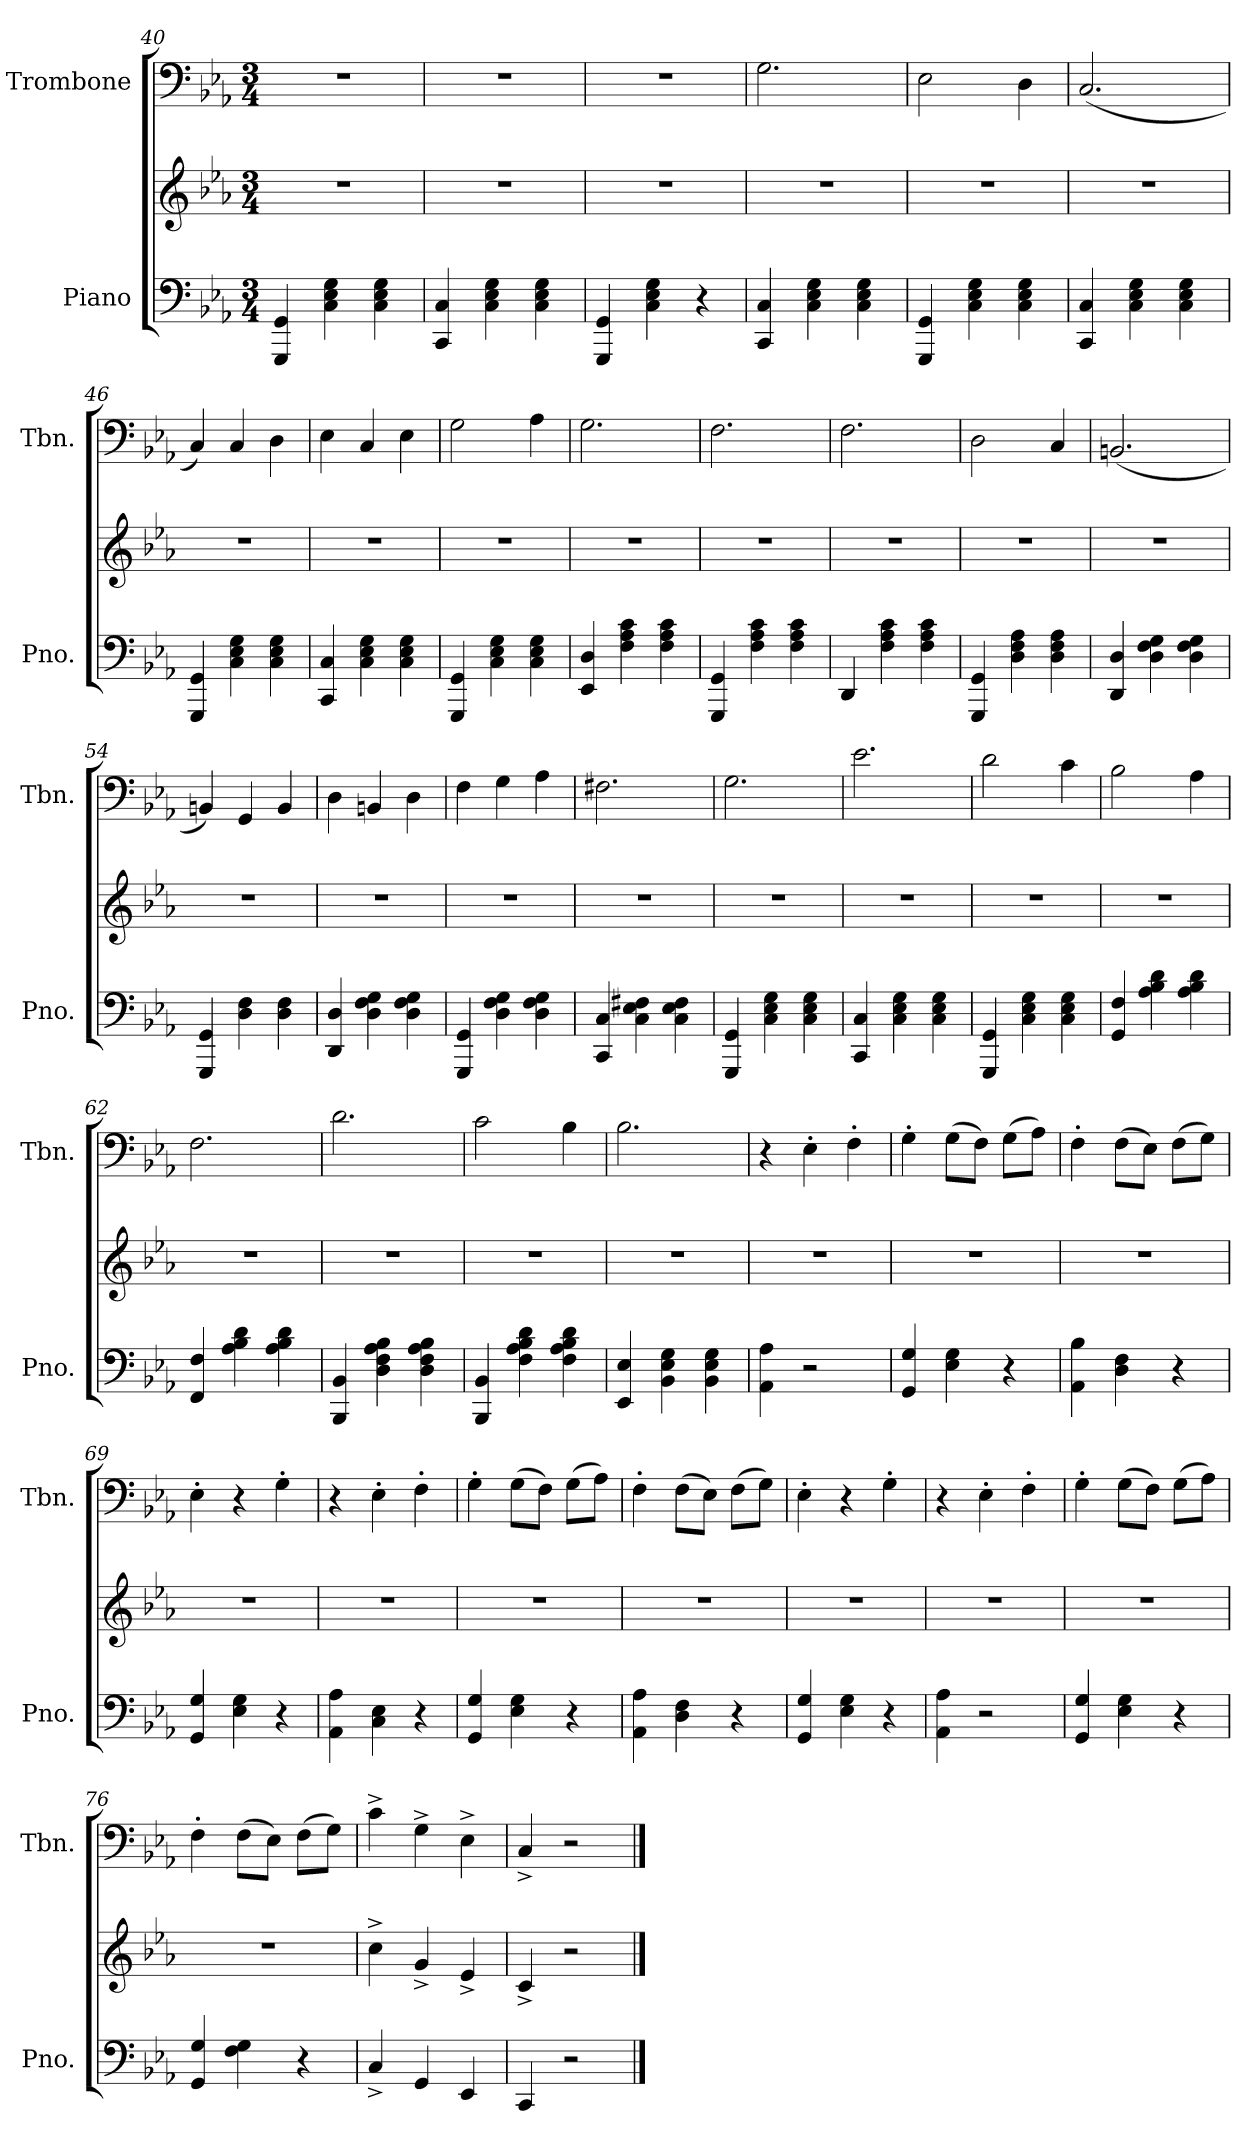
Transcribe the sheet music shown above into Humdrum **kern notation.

**kern	**kern	**kern
*part2	*part2	*part1
*staff3	*staff2	*staff1
*I"Piano	*	*I"Trombone
*I'Pno.	*	*I'Tbn.
*clefF4	*clefG2	*clefF4
*k[b-e-a-]	*k[b-e-a-]	*k[b-e-a-]
*M3/4	*M3/4	*M3/4
=40	=40	=40
4GGG/ 4GG/	2.r	2.r
4C\ 4E-\ 4G\	.	.
4C\ 4E-\ 4G\	.	.
!!LO:LB:g=z
=41	=41	=41
4CC/ 4C/	2.r	2.r
4C\ 4E-\ 4G\	.	.
4C\ 4E-\ 4G\	.	.
=42	=42	=42
4GGG/ 4GG/	2.r	2.r
4C\ 4E-\ 4G\	.	.
4r	.	.
=43	=43	=43
4CC/ 4C/	2.r	2.G\
4C\ 4E-\ 4G\	.	.
4C\ 4E-\ 4G\	.	.
=44	=44	=44
4GGG/ 4GG/	2.r	2E-\
4C\ 4E-\ 4G\	.	.
4C\ 4E-\ 4G\	.	4D\
=45	=45	=45
4CC/ 4C/	2.r	(<2.C/
4C\ 4E-\ 4G\	.	.
4C\ 4E-\ 4G\	.	.
=46	=46	=46
4GGG/ 4GG/	2.r	4C/)
4C\ 4E-\ 4G\	.	4C/
4C\ 4E-\ 4G\	.	4D\
=47	=47	=47
4CC/ 4C/	2.r	4E-\
4C\ 4E-\ 4G\	.	4C/
4C\ 4E-\ 4G\	.	4E-\
=48	=48	=48
4GGG/ 4GG/	2.r	2G\
4C\ 4E-\ 4G\	.	.
4C\ 4E-\ 4G\	.	4A-\
=49	=49	=49
4EE-/ 4D/	2.r	2.G\
4F\ 4A-\ 4c\	.	.
4F\ 4A-\ 4c\	.	.
=50	=50	=50
4GGG/ 4GG/	2.r	2.F\
4F\ 4A-\ 4c\	.	.
4F\ 4A-\ 4c\	.	.
=51	=51	=51
4DD/	2.r	2.F\
4F\ 4A-\ 4c\	.	.
4F\ 4A-\ 4c\	.	.
!!LO:LB:g=z
=52	=52	=52
4GGG/ 4GG/	2.r	2D\
4D\ 4F\ 4A-\	.	.
4D\ 4F\ 4A-\	.	4C/
=53	=53	=53
4DD/ 4D/	2.r	(<2.BBn/
4D\ 4F\ 4G\	.	.
4D\ 4F\ 4G\	.	.
=54	=54	=54
4GGG/ 4GG/	2.r	4BBn/)
4D\ 4F\	.	4GG/
4D\ 4F\	.	4BB/
=55	=55	=55
4DD/ 4D/	2.r	4D\
4D\ 4F\ 4G\	.	4BBn/
4D\ 4F\ 4G\	.	4D\
=56	=56	=56
4GGG/ 4GG/	2.r	4F\
4D\ 4F\ 4G\	.	4G\
4D\ 4F\ 4G\	.	4A-\
=57	=57	=57
4CC/ 4C/	2.r	2.F#X\
4C\ 4E-\ 4F#X\	.	.
4C\ 4E-\ 4F#\	.	.
=58	=58	=58
4GGG/ 4GG/	2.r	2.G\
4C\ 4E-\ 4G\	.	.
4C\ 4E-\ 4G\	.	.
=59	=59	=59
4CC/ 4C/	2.r	2.e-\
4C\ 4E-\ 4G\	.	.
4C\ 4E-\ 4G\	.	.
=60	=60	=60
4GGG/ 4GG/	2.r	2d\
4C\ 4E-\ 4G\	.	.
4C\ 4E-\ 4G\	.	4c\
!!LO:LB:g=z
=61	=61	=61
4GG/ 4F/	2.r	2B-\
4A-\ 4B-\ 4d\	.	.
4A-\ 4B-\ 4d\	.	4A-\
=62	=62	=62
4FF/ 4F/	2.r	2.F\
4A-\ 4B-\ 4d\	.	.
4A-\ 4B-\ 4d\	.	.
=63	=63	=63
4BBB-/ 4BB-/	2.r	2.d\
4D\ 4F\ 4A-\ 4B-\	.	.
4D\ 4F\ 4A-\ 4B-\	.	.
=64	=64	=64
4BBB-/ 4BB-/	2.r	2c\
4F\ 4A-\ 4B-\ 4d\	.	.
4F\ 4A-\ 4B-\ 4d\	.	4B-\
=65	=65	=65
4EE-/ 4E-/	2.r	2.B-\
4BB-\ 4E-\ 4G\	.	.
4BB-\ 4E-\ 4G\	.	.
=66	=66	=66
4AA-\ 4A-\	2.r	4r
2r	.	4E-'\
.	.	4F'\
=67	=67	=67
4GG/ 4G/	2.r	4G'\
4E-\ 4G\	.	(>8G\L
.	.	8F\J)
4r	.	(>8G\L
.	.	8A-\J)
=68	=68	=68
4AA-\ 4B-\	2.r	4F'\
4D\ 4F\	.	(>8F\L
.	.	8E-\J)
4r	.	(>8F\L
.	.	8G\J)
=69	=69	=69
4GG/ 4G/	2.r	4E-'\
4E-\ 4G\	.	4r
4r	.	4G'\
=70	=70	=70
4AA-\ 4A-\	2.r	4r
4C\ 4E-\	.	4E-'\
4r	.	4F'\
!!LO:PB:g=z
=71	=71	=71
4GG/ 4G/	2.r	4G'\
4E-\ 4G\	.	(>8G\L
.	.	8F\J)
4r	.	(>8G\L
.	.	8A-\J)
=72	=72	=72
4AA-\ 4A-\	2.r	4F'\
4D\ 4F\	.	(>8F\L
.	.	8E-\J)
4r	.	(>8F\L
.	.	8G\J)
=73	=73	=73
4GG/ 4G/	2.r	4E-'\
4E-\ 4G\	.	4r
4r	.	4G'\
=74	=74	=74
4AA-\ 4A-\	2.r	4r
2r	.	4E-'\
.	.	4F'\
=75	=75	=75
4GG/ 4G/	2.r	4G'\
4E-\ 4G\	.	(>8G\L
.	.	8F\J)
4r	.	(>8G\L
.	.	8A-\J)
=76	=76	=76
4GG/ 4G/	2.r	4F'\
4F\ 4G\	.	(>8F\L
.	.	8E-\J)
4r	.	(>8F\L
.	.	8G\J)
=77	=77	=77
4C^/	4cc^\	4c^\
4GG/	4g^/	4G^\
4EE-/	4e-^/	4E-^\
=78	=78	=78
4CC/	4c^/	4C^/
2r	2r	2r
==	==	==
*-	*-	*-
